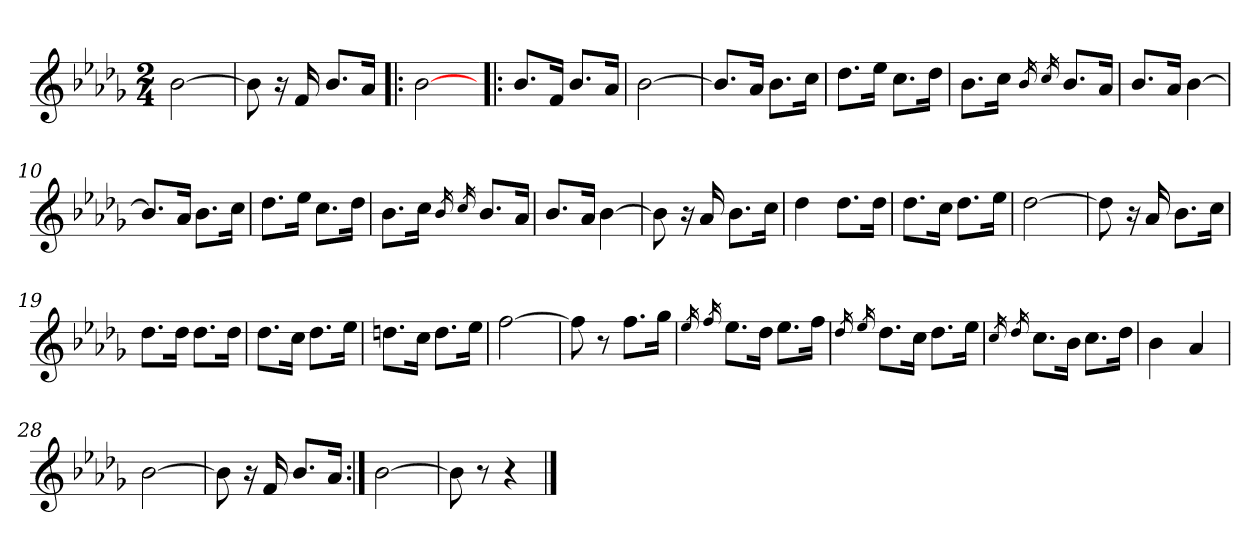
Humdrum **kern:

**kern
*part1
*staff1
*clefG2
*k[b-e-a-d-g-]
*D-:
*M2/4
=1
[2b-
=2
8b-]
16r
16f
8.b-/L
16a-/Jk
=3|!:
[2b-
=4
8.b-/L
16f/Jk
8.b-/L
16a-/Jk
=5
[2b-
=6
8.b-/L]
16a-/Jk
8.b-\L
16cc\Jk
=7
8.dd-\L
16ee-\Jk
8.cc\L
16dd-\Jk
=8
8.b-\L
16cc\Jk
16qb-
16qcc
8.b-/L
16a-/Jk
=9
8.b-/L
16a-/Jk
[4b-
=10
8.b-/L]
16a-/Jk
8.b-\L
16cc\Jk
=11
8.dd-\L
16ee-\Jk
8.cc\L
16dd-\Jk
=12
8.b-\L
16cc\Jk
16qb-
16qcc
8.b-/L
16a-/Jk
=13
8.b-/L
16a-/Jk
[4b-
=14
8b-]
16r
16a-
8.b-\L
16cc\Jk
=15
4dd-
8.dd-\L
16dd-\Jk
=16
8.dd-\L
16cc\Jk
8.dd-\L
16ee-\Jk
=17
[2dd-
=18
8dd-]
16r
16a-
8.b-\L
16cc\Jk
=19
8.dd-\L
16dd-\Jk
8.dd-\L
16dd-\Jk
=20
8.dd-\L
16cc\Jk
8.dd-\L
16ee-\Jk
=21
8.ddn\L
16cc\Jk
8.dd\L
16ee-\Jk
=22
[2ff
=23
8ff]
8r
8.ff\L
16gg-\Jk
=24
16qee-
16qff
8.ee-\L
16dd-\Jk
8.ee-\L
16ff\Jk
=25
16qdd-
16qee-
8.dd-\L
16cc\Jk
8.dd-\L
16ee-\Jk
=26
16qcc
16qdd-
8.cc\L
16b-\Jk
8.cc\L
16dd-\Jk
=27
4b-
4a-
=28
[2b-
=29
8b-]
16r
16f
8.b-/L
16a-/Jk
=30:|!
[2b-
=31
8b-]
8r
4r
==
*-
